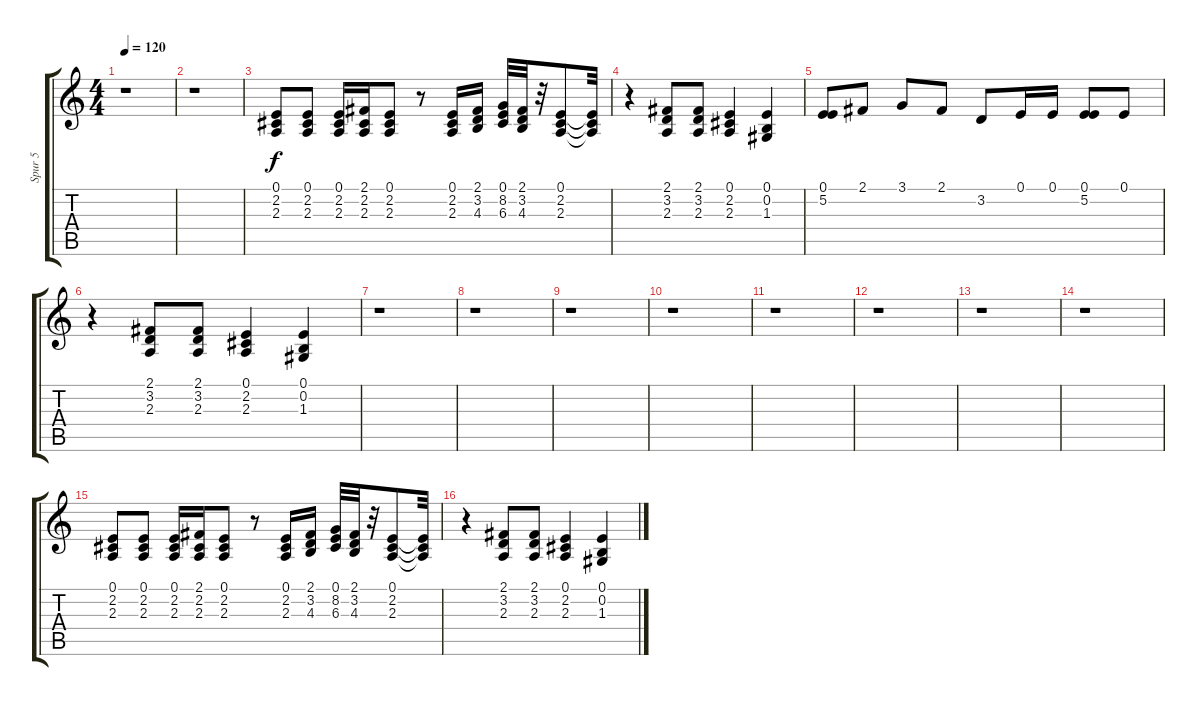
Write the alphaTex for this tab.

\track ("Spur 5" "Spur 5") {instrument synthstrings1}
\staff {score tabs}
\tuning (E4 B3 G3 D3 A2 E2) {hide}
\ts (4 4)
\tempo 120
\clef g2
\ks c
r.1{dy f} |
r.1 |
(0.1 2.2 2.3).8 (0.1 2.2 2.3).8 (0.1 2.2 2.3).16 (2.1 2.2 2.3).16 (0.1 2.2 2.3).8 r.8 (0.1 2.2 2.3).16 (2.1 3.2 4.3).16 (0.1 8.2 6.3).32 (2.1 3.2 4.3).32 r.32 (0.1 2.2 2.3).8 (0.1{t} 2.2{t} 2.3{t}).32 |
r.4 (2.1 3.2 2.3).8 (2.1 3.2 2.3).8 (0.1 2.2 2.3).4 (0.1 0.2 1.3).4 |
(0.1 5.2).8 2.1.8 3.1.8 2.1.8 3.2.8 0.1.16 0.1.16 (0.1 5.2).8 0.1.8 |
r.4 (2.1 3.2 2.3).8 (2.1 3.2 2.3).8 (0.1 2.2 2.3).4 (0.1 0.2 1.3).4 |
r.1 |
r.1 |
r.1 |
r.1 |
r.1 |
r.1 |
r.1 |
r.1 |
(0.1 2.2 2.3).8 (0.1 2.2 2.3).8 (0.1 2.2 2.3).16 (2.1 2.2 2.3).16 (0.1 2.2 2.3).8 r.8 (0.1 2.2 2.3).16 (2.1 3.2 4.3).16 (0.1 8.2 6.3).32 (2.1 3.2 4.3).32 r.32 (0.1 2.2 2.3).8 (0.1{t} 2.2{t} 2.3{t}).32 |
r.4 (2.1 3.2 2.3).8 (2.1 3.2 2.3).8 (0.1 2.2 2.3).4 (0.1 0.2 1.3).4
